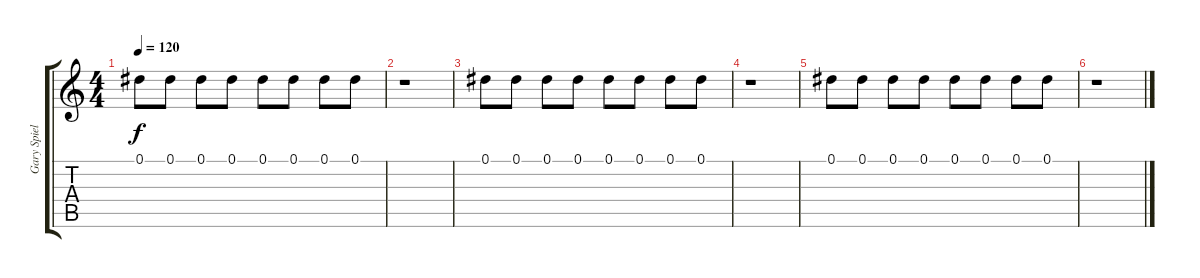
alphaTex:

\track ("Gary Spielman" "Gary Spiel") {instrument distortionguitar}
\staff {score tabs}
\tuning (Eb4 Bb3 Gb3 Db3 Ab2 Eb2) {hide}
\ts (4 4)
\tempo 120
\clef g2
\ks c
0.1.8{dy f} 0.1.8 0.1.8 0.1.8 0.1.8 0.1.8 0.1.8 0.1.8 |
r.1 |
0.1.8{volume 8} 0.1.8 0.1.8 0.1.8 0.1.8 0.1.8 0.1.8 0.1.8 |
r.1 |
0.1.8{volume 0} 0.1.8 0.1.8 0.1.8 0.1.8 0.1.8 0.1.8 0.1.8 |
r.1
